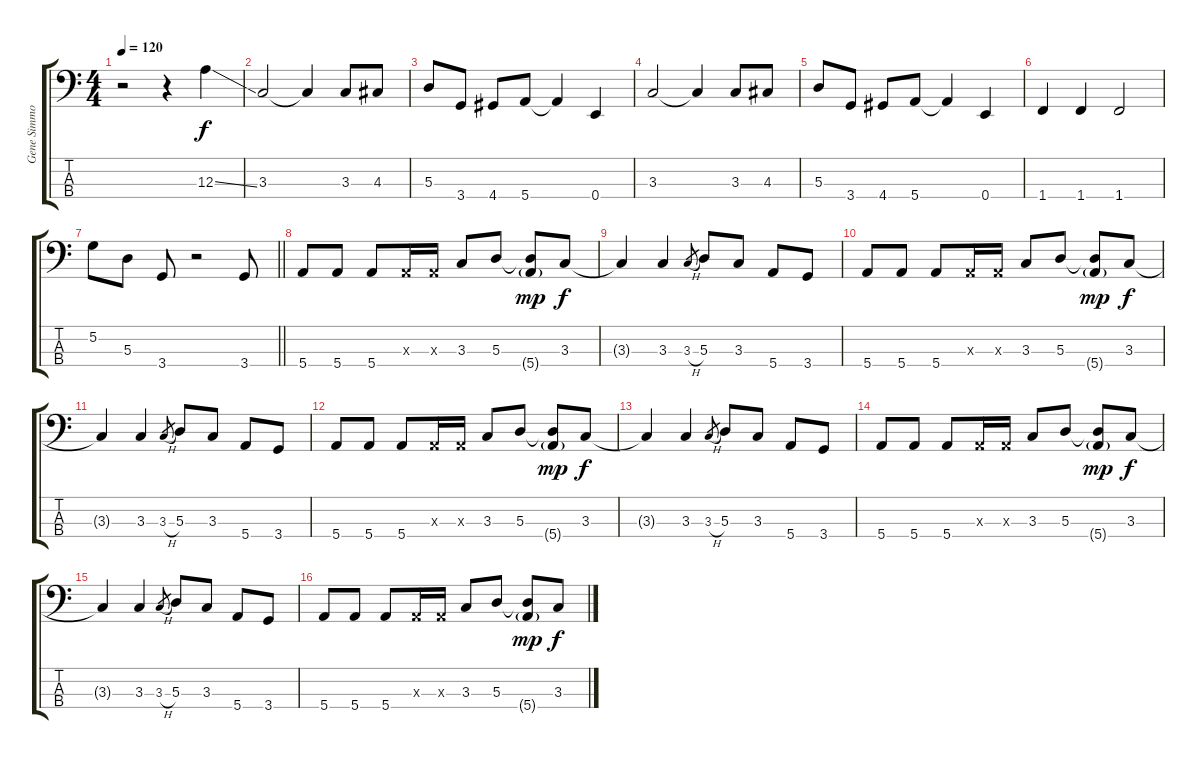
\track ("Gene Simmons" "Gene Simmo") {instrument electricbasspick}
\staff {score tabs}
\tuning (G2 D2 A1 E1) {hide}
\ts (4 4)
\tempo 120
\clef f4
\ks c
r.2{dy f} r.4 12.3{ss}.4 |
3.3.2 3.3{t}.4 3.3.8 4.3.8 |
5.3.8 3.4.8 4.4.8 5.4.8 5.4{t}.4 0.4.4 |
3.3.2 3.3{t}.4 3.3.8 4.3.8 |
5.3.8 3.4.8 4.4.8 5.4.8 5.4{t}.4 0.4.4 |
1.4.4 1.4.4 1.4.2 |
\barLineRight lightlight
5.2.8 5.3.8 3.4.8 r.2 3.4.8 |
5.4.8 5.4.8 5.4.8 0.3{x}.16 0.3{x}.16 3.3.8 5.3.8 (5.3{t} 5.4{g}).8{dy mp} 3.3.8{dy f} |
3.3{t}.4 3.3.4 3.3{h}.8{gr} 5.3.8 3.3.8 5.4.8 3.4.8 |
5.4.8 5.4.8 5.4.8 0.3{x}.16 0.3{x}.16 3.3.8 5.3.8 (5.3{t} 5.4{g}).8{dy mp} 3.3.8{dy f} |
3.3{t}.4 3.3.4 3.3{h}.8{gr} 5.3.8 3.3.8 5.4.8 3.4.8 |
5.4.8 5.4.8 5.4.8 0.3{x}.16 0.3{x}.16 3.3.8 5.3.8 (5.3{t} 5.4{g}).8{dy mp} 3.3.8{dy f} |
3.3{t}.4 3.3.4 3.3{h}.8{gr} 5.3.8 3.3.8 5.4.8 3.4.8 |
5.4.8 5.4.8 5.4.8 0.3{x}.16 0.3{x}.16 3.3.8 5.3.8 (5.3{t} 5.4{g}).8{dy mp} 3.3.8{dy f} |
3.3{t}.4 3.3.4 3.3{h}.8{gr} 5.3.8 3.3.8 5.4.8 3.4.8 |
5.4.8 5.4.8 5.4.8 0.3{x}.16 0.3{x}.16 3.3.8 5.3.8 (5.3{t} 5.4{g}).8{dy mp} 3.3.8{dy f}
